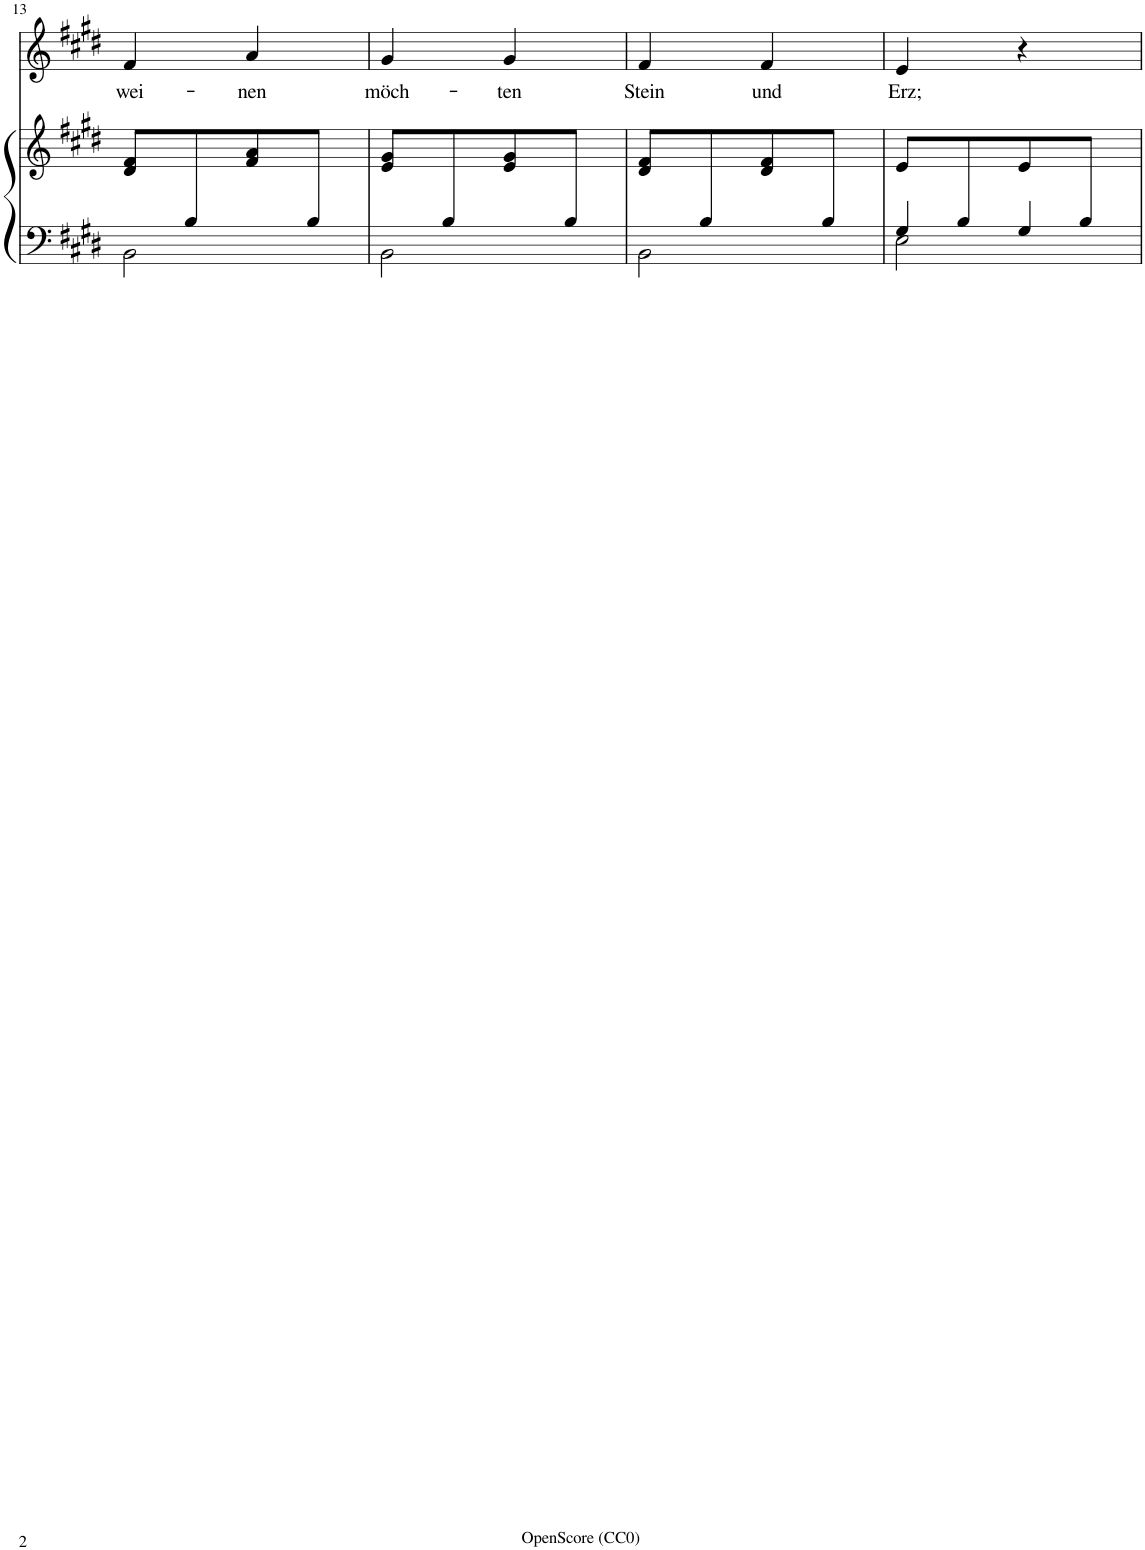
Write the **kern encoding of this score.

**kern	**kern	**kern	**text
*part2	*part2	*part1	*part1
*staff3	*staff2	*staff1	*staff1
*I"Piano	*	*I"Voice	*
*I'Pno	*	*	*
!!LO:PB:g=z
*clefF4	*clefG2	*clefG2	*
*k[f#c#g#d#]	*k[f#c#g#d#]	*k[f#c#g#d#]	*
*M2/4	*M2/4	*M2/4	*
=13	=13	=13	=13
*^	*	*	*
!	!	!	!	!LO:LY:b
8ryy	2BB\	8d#/ 8f#/L	4f#/	wei-
8B/	.	8ryy	.	.
!	!	!	!	!LO:LY:b
8ryy	.	8f#/ 8a/	4a/	-nen
8B/J	.	8ryy	.	.
=14	=14	=14	=14	=14
!	!	!	!	!LO:LY:b
8ryy	2BB\	8e/ 8g#/L	4g#/	möch-
8B/	.	8ryy	.	.
!	!	!	!	!LO:LY:b
8ryy	.	8e/ 8g#/	4g#/	-ten
8B/J	.	8ryy	.	.
=15	=15	=15	=15	=15
!	!	!	!	!LO:LY:b
8ryy	2BB\	8d#/ 8f#/L	4f#/	Stein
8B/	.	8ryy	.	.
!	!	!	!	!LO:LY:b
8ryy	.	8d#/ 8f#/	4f#/	und
8B/J	.	8ryy	.	.
=16	=16	=16	=16	=16
*	*^	*	*	*
!	!	!	!	!	!LO:LY:b
8ryy	2E\	8G#/	8e/L	4e/	Erz;
8B/	.	8ryy	8ryy	.	.
8ryy	.	8G#/	8e/	4r	.
8B/J	.	8ryy	8ryy	.	.
*v	*v	*v	*	*	*
=	=	=	=
*-	*-	*-	*-
